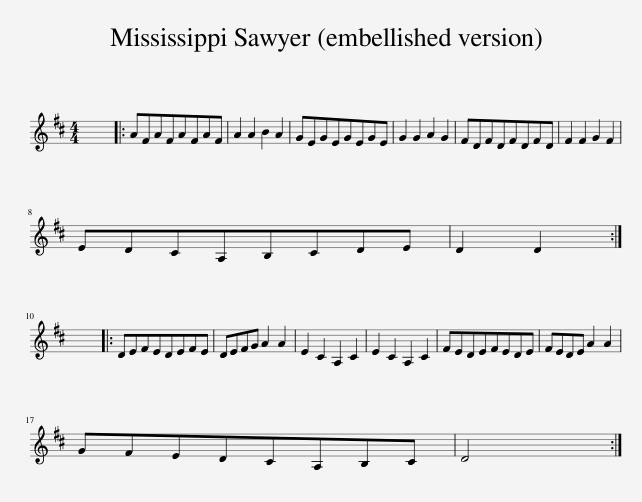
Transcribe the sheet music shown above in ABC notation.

X:1
L:1/8
M:4/4
I:linebreak $
K:D
V:1 treble
V:1
 x8 |: AFAFAFAF | A2 A2 B2 A2 | GEGEGEGE | G2 G2 A2 G2 | %5
 FDFDFDFD | F2 F2 G2 F2 |$ EDCA,B,CDE | D2 D2 :|$ x8 |: %10
 DEFEDEFE | DEFG A2 A2 | E2 C2 A,2 C2 | E2 C2 A,2 C2 | FEDEFEDE | %15
 FEDE A2 A2 |$ GFEDCA,B,C | D4 :| %18
